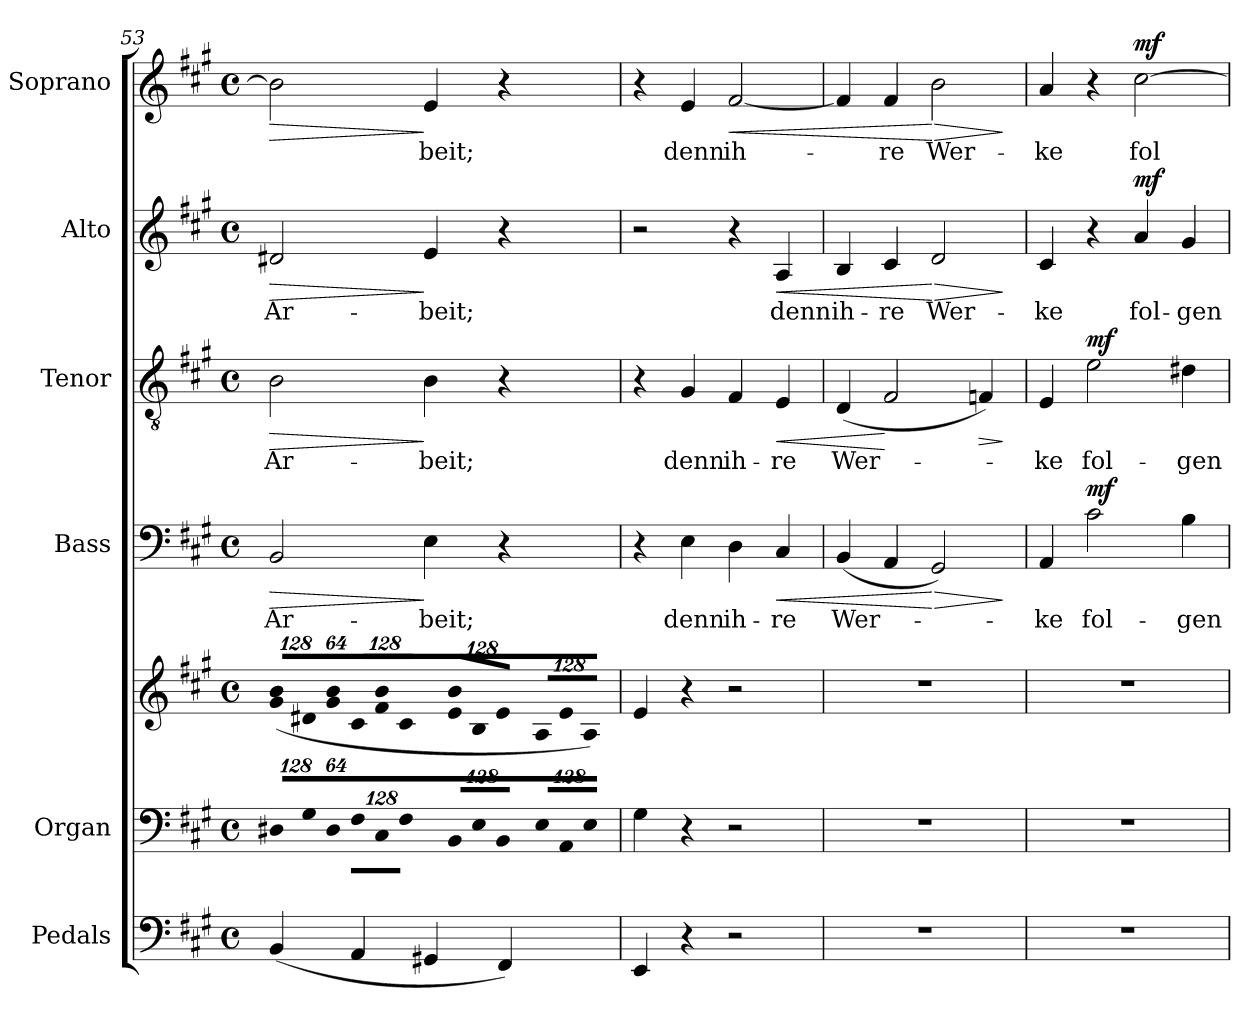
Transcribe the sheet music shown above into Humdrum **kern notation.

**kern	**kern	**kern	**kern	**text	**dynam	**kern	**text	**dynam	**kern	**text	**dynam	**kern	**text	**dynam
*part6	*part5	*part5	*part4	*part4	*part4	*part3	*part3	*part3	*part2	*part2	*part2	*part1	*part1	*part1
*staff7	*staff6	*staff5	*staff4	*staff4	*staff4	*staff3	*staff3	*staff3	*staff2	*staff2	*staff2	*staff1	*staff1	*staff1
*I"Pedals	*I"Organ	*	*I"Bass	*	*	*I"Tenor	*	*	*I"Alto	*	*	*I"Soprano	*	*
*I'Ped.	*I'Org.	*	*I'B.	*	*	*I'T.	*	*	*I'A.	*	*	*I'S.	*	*
*clefF4	*clefF4	*clefG2	*clefF4	*	*	*clefGv2	*	*	*clefG2	*	*	*clefG2	*	*
*	*	*	*	*	*	*ITrd7c12	*	*	*	*	*	*	*	*
*k[f#c#g#]	*k[f#c#g#]	*k[f#c#g#]	*k[f#c#g#]	*	*	*k[f#c#g#]	*	*	*k[f#c#g#]	*	*	*k[f#c#g#]	*	*
*A:	*A:	*A:	*A:	*	*	*A:	*	*	*A:	*	*	*A:	*	*
*M4/4	*M4/4	*M4/4	*M4/4	*	*	*M4/4	*	*	*M4/4	*	*	*M4/4	*	*
*met(c)	*met(c)	*met(c)	*met(c)	*	*	*met(c)	*	*	*met(c)	*	*	*met(c)	*	*
*	*Xbrackettup	*	*	*	*	*	*	*	*	*	*	*	*	*
=53	=53	=53	=53	=53	=53	=53	=53	=53	=53	=53	=53	=53	=53	=53
!	!LO:N:vis=8	!	!	!	!	!	!	!	!	!	!	!	!	!
*	*	*Xbrackettup	*	*	*	*	*	*	*	*	*	*	*	*
!	!	!LO:N:vis=8	!	!	!	!	!	!	!	!	!	!	!	!
!	!	!	!	!LO:LY:b:color=#000000	!LO:HP:b	!	!	!	!	!	!	!	!	!
!	!	!	!	!	!	!	!LO:LY:b:color=#000000	!LO:HP:b	!	!	!	!	!	!
!	!	!	!	!	!	!	!	!	!	!LO:LY:b:color=#000000	!LO:HP:b	!	!	!LO:HP:b
(4BBi/	1024%85D#Xi\L	(1024%85g#i/ 1024%85bi/L	2BBi/	Ar-	>	2BBi\	Ar-	>	2d#Xi/	Ar-	>	2bi\]	.	>
!	!LO:N:vis=8	!LO:N:vis=8	!	!	!	!	!	!	!	!	!	!	!	!
.	1024%85G#i\	1024%85d#Xi/	.	.	.	.	.	.	.	.	.	.	.	.
!	!LO:N:vis=8	!LO:N:vis=8	!	!	!	!	!	!	!	!	!	!	!	!
.	512%43D#i\J	512%43g#i/ 512%43bi/J	.	.	.	.	.	.	.	.	.	.	.	.
!	!LO:N:vis=8	!LO:N:vis=8	!	!	!	!	!	!	!	!	!	!	!	!
4AAi/	1024%85F#i\L	1024%85c#i/L	.	.	.	.	.	.	.	.	.	.	.	.
!	!LO:N:vis=8	!LO:N:vis=8	!	!	!	!	!	!	!	!	!	!	!	!
.	1024%85C#i\	1024%85f#i/ 1024%85bi/	.	.	.	.	.	.	.	.	.	.	.	.
!	!LO:N:vis=8	!LO:N:vis=8	!	!	!	!	!	!	!	!	!	!	!	!
.	512%43F#i\J	512%43c#i/J	.	.	.	.	.	.	.	.	.	.	.	.
!	!LO:N:vis=8	!LO:N:vis=8	!	!	!	!	!	!	!	!	!	!	!	!
!	!	!	!	!LO:LY:b:color=#000000	!	!	!	!	!	!	!	!	!	!
!	!	!	!	!	!	!	!LO:LY:b:color=#000000	!	!	!	!	!	!	!
!	!	!	!	!	!	!	!	!	!	!LO:LY:b:color=#000000	!	!	!	!
!	!	!	!	!	!	!	!	!	!	!	!	!	!LO:LY:b:color=#000000	!
4GG#Xi/	1024%85BBi/L	1024%85ei/ 1024%85bi/L	4Ei\	-beit;	]	4BBi\	-beit;	]	4ei/	-beit;	]	4ei/	-beit;	]
!	!LO:N:vis=8	!LO:N:vis=8	!	!	!	!	!	!	!	!	!	!	!	!
.	1024%85Ei/	1024%85Bi/	.	.	.	.	.	.	.	.	.	.	.	.
!	!LO:N:vis=8	!LO:N:vis=8	!	!	!	!	!	!	!	!	!	!	!	!
.	512%43BBi/J	512%43ei/J	.	.	.	.	.	.	.	.	.	.	.	.
!	!LO:N:vis=8	!LO:N:vis=8	!	!	!	!	!	!	!	!	!	!	!	!
4FF#i/)	1024%85Ei/L	1024%85Ai/L	4r	.	.	4r	.	.	4r	.	.	4r	.	.
!	!LO:N:vis=8	!LO:N:vis=8	!	!	!	!	!	!	!	!	!	!	!	!
.	1024%85AAi/	1024%85ei/	.	.	.	.	.	.	.	.	.	.	.	.
!	!LO:N:vis=8	!LO:N:vis=8	!	!	!	!	!	!	!	!	!	!	!	!
.	512%43Ei/J	512%43Ai/J)	.	.	.	.	.	.	.	.	.	.	.	.
!!LO:LB:g=z
=54	=54	=54	=54	=54	=54	=54	=54	=54	=54	=54	=54	=54	=54	=54
4EEi/	4G#i\	4ei/	4r	.	.	4r	.	.	2r	.	.	4r	.	.
!	!	!	!	!LO:LY:b:color=#000000	!	!	!	!	!	!	!	!	!	!
!	!	!	!	!	!	!	!LO:LY:b:color=#000000	!	!	!	!	!	!	!
!	!	!	!	!	!	!	!	!	!	!	!	!	!LO:LY:b:color=#000000	!
4r	4r	4r	4Ei\	denn	.	4GG#i/	denn	.	.	.	.	4ei/	denn	.
!	!	!	!	!LO:LY:b:color=#000000	!	!	!	!	!	!	!	!	!	!
!	!	!	!	!	!	!	!LO:LY:b:color=#000000	!	!	!	!	!	!	!
!	!	!	!	!	!	!	!	!	!	!	!	!	!LO:LY:b:color=#000000	!LO:HP:b
2r	2r	2r	4Di\	ih-	.	4FF#i/	ih-	.	4r	.	.	[2f#i/	ih-	<
!	!	!	!	!LO:LY:b:color=#000000	!LO:HP:b	!	!	!	!	!	!	!	!	!
!	!	!	!	!	!	!	!LO:LY:b:color=#000000	!LO:HP:b	!	!	!	!	!	!
!	!	!	!	!	!	!	!	!	!	!LO:LY:b:color=#000000	!LO:HP:b	!	!	!
.	.	.	4C#i/	-re	<	4EEi/	-re	<	4Ai/	denn	<	.	.	.
=55	=55	=55	=55	=55	=55	=55	=55	=55	=55	=55	=55	=55	=55	=55
!	!	!	!	!LO:LY:b:color=#000000	!	!	!	!	!	!	!	!	!	!
!	!	!	!	!	!	!	!LO:LY:b:color=#000000	!	!	!	!	!	!	!
!	!	!	!	!	!	!	!	!	!	!LO:LY:b:color=#000000	!	!	!	!
1r	1r	1r	(4BBi/	Wer-	.	(4DDi/	Wer-	.	4Bi/	ih-	.	4f#i/]	.	.
!	!	!	!	!	!	!	!	!	!	!LO:LY:b:color=#000000	!	!	!	!
!	!	!	!	!	!	!	!	!	!	!	!	!	!LO:LY:b:color=#000000	!
.	.	.	4AAi/	.	.	2FF#i/	.	[	4c#i/	-re	.	4f#i/	-re	.
!	!	!	!	!	!LO:HP:n=1:b	!	!	!	!	!	!	!	!	!
!	!	!	!	!	!	!	!	!	!	!LO:LY:b:color=#000000	!LO:HP:n=1:b	!	!	!
!	!	!	!	!	!	!	!	!	!	!	!	!	!LO:LY:b:color=#000000	!LO:HP:n=1:b
.	.	.	2GG#i/)	.	[ >	.	.	.	2di/	Wer-	[ >	2bi\	Wer-	[ >
!	!	!	!	!	!	!	!	!LO:HP:b	!	!	!	!	!	!
.	.	.	.	.	.	4FFni/)	.	>	.	.	.	.	.	.
.	.	.	.	.	]	.	.	]	.	.	]	.	.	]
=56	=56	=56	=56	=56	=56	=56	=56	=56	=56	=56	=56	=56	=56	=56
!	!	!	!	!LO:LY:b:color=#000000	!	!	!	!	!	!	!	!	!	!
!	!	!	!	!	!	!	!LO:LY:b:color=#000000	!	!	!	!	!	!	!
!	!	!	!	!	!	!	!	!	!	!LO:LY:b:color=#000000	!	!	!	!
!	!	!	!	!	!	!	!	!	!	!	!	!	!LO:LY:b:color=#000000	!
1r	1r	1r	4AAi/	-ke	.	4EEi/	-ke	.	4c#i/	-ke	.	4ai/	-ke	.
!	!	!	!	!LO:LY:b:color=#000000	!	!	!	!	!	!	!	!	!	!
!	!	!	!	!	!	!	!LO:LY:b:color=#000000	!	!	!	!	!	!	!
.	.	.	2c#i\	fol-	mf	2Ei\	fol-	mf	4r	.	.	4r	.	.
!	!	!	!	!	!	!	!	!	!	!LO:LY:b:color=#000000	!	!	!	!
!	!	!	!	!	!	!	!	!	!	!	!	!	!LO:LY:b:color=#000000	!
.	.	.	.	.	.	.	.	.	4ai/	fol-	mf	[2cc#i\	fol-	mf
!	!	!	!	!LO:LY:b:color=#000000	!	!	!	!	!	!	!	!	!	!
!	!	!	!	!	!	!	!LO:LY:b:color=#000000	!	!	!	!	!	!	!
!	!	!	!	!	!	!	!	!	!	!LO:LY:b:color=#000000	!	!	!	!
.	.	.	4Bi\	-gen	.	4D#Xi\	-gen	.	4g#i/	-gen	.	.	.	.
=	=	=	=	=	=	=	=	=	=	=	=	=	=	=
*-	*-	*-	*-	*-	*-	*-	*-	*-	*-	*-	*-	*-	*-	*-
